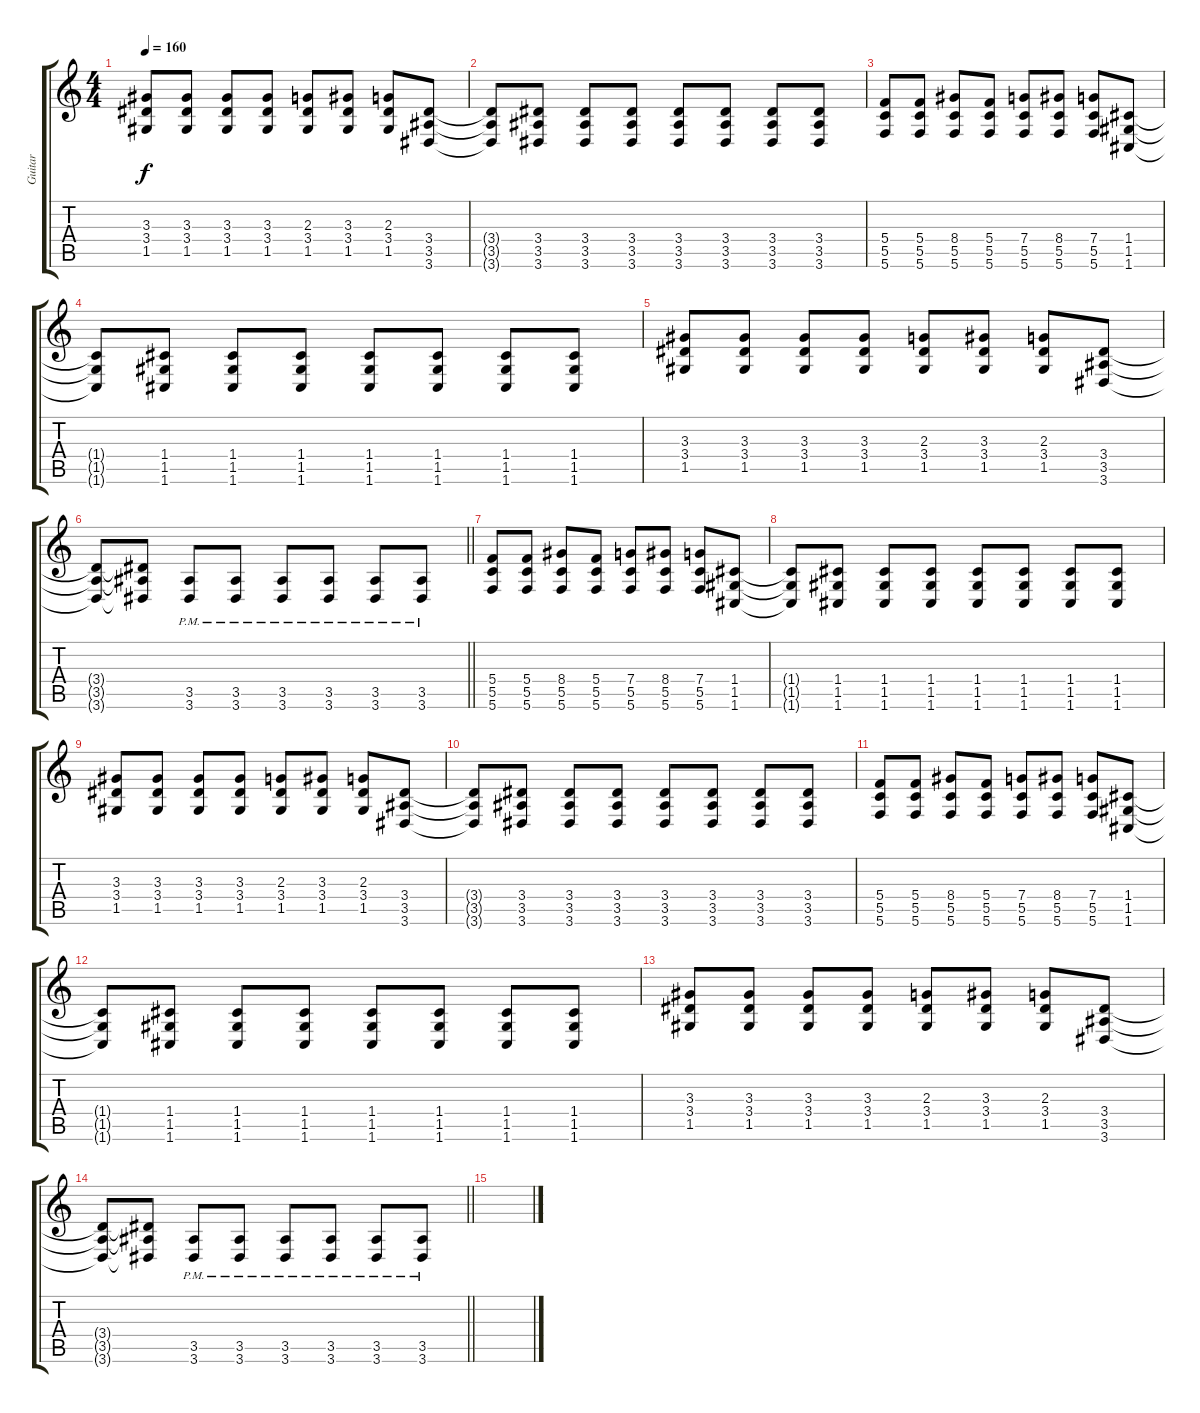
\track ("Guitar" "Guitar") {instrument distortionguitar}
\staff {score tabs}
\tuning (D4 A3 F3 C3 G2 C2) {hide}
\ts (4 4)
\tempo 160
\clef g2
\ks c
(3.3 3.4 1.5).8{dy f} (3.3 3.4 1.5).8 (3.3 3.4 1.5).8 (3.3 3.4 1.5).8 (2.3 3.4 1.5).8 (3.3 3.4 1.5).8 (2.3 3.4 1.5).8 (3.4 3.5 3.6).8 |
(3.4{t} 3.5{t} 3.6{t}).8 (3.4 3.5 3.6).8 (3.4 3.5 3.6).8 (3.4 3.5 3.6).8 (3.4 3.5 3.6).8 (3.4 3.5 3.6).8 (3.4 3.5 3.6).8 (3.4 3.5 3.6).8 |
(5.4 5.5 5.6).8 (5.4 5.5 5.6).8 (8.4 5.5 5.6).8 (5.4 5.5 5.6).8 (7.4 5.5 5.6).8 (8.4 5.5 5.6).8 (7.4 5.5 5.6).8 (1.4 1.5 1.6).8 |
(1.4{t} 1.5{t} 1.6{t}).8 (1.4 1.5 1.6).8 (1.4 1.5 1.6).8 (1.4 1.5 1.6).8 (1.4 1.5 1.6).8 (1.4 1.5 1.6).8 (1.4 1.5 1.6).8 (1.4 1.5 1.6).8 |
(3.3 3.4 1.5).8 (3.3 3.4 1.5).8 (3.3 3.4 1.5).8 (3.3 3.4 1.5).8 (2.3 3.4 1.5).8 (3.3 3.4 1.5).8 (2.3 3.4 1.5).8 (3.4 3.5 3.6).8 |
\barLineRight lightlight
(3.4{t} 3.5{t} 3.6{t}).8 (3.4{t} 3.5{t} 3.6{t}).8 (3.5{pm} 3.6{pm}).8 (3.5{pm} 3.6{pm}).8 (3.5{pm} 3.6{pm}).8 (3.5{pm} 3.6{pm}).8 (3.5{pm} 3.6{pm}).8 (3.5{pm} 3.6{pm}).8 |
(5.4 5.5 5.6).8 (5.4 5.5 5.6).8 (8.4 5.5 5.6).8 (5.4 5.5 5.6).8 (7.4 5.5 5.6).8 (8.4 5.5 5.6).8 (7.4 5.5 5.6).8 (1.4 1.5 1.6).8 |
(1.4{t} 1.5{t} 1.6{t}).8 (1.4 1.5 1.6).8 (1.4 1.5 1.6).8 (1.4 1.5 1.6).8 (1.4 1.5 1.6).8 (1.4 1.5 1.6).8 (1.4 1.5 1.6).8 (1.4 1.5 1.6).8 |
(3.3 3.4 1.5).8 (3.3 3.4 1.5).8 (3.3 3.4 1.5).8 (3.3 3.4 1.5).8 (2.3 3.4 1.5).8 (3.3 3.4 1.5).8 (2.3 3.4 1.5).8 (3.4 3.5 3.6).8 |
(3.4{t} 3.5{t} 3.6{t}).8 (3.4 3.5 3.6).8 (3.4 3.5 3.6).8 (3.4 3.5 3.6).8 (3.4 3.5 3.6).8 (3.4 3.5 3.6).8 (3.4 3.5 3.6).8 (3.4 3.5 3.6).8 |
(5.4 5.5 5.6).8 (5.4 5.5 5.6).8 (8.4 5.5 5.6).8 (5.4 5.5 5.6).8 (7.4 5.5 5.6).8 (8.4 5.5 5.6).8 (7.4 5.5 5.6).8 (1.4 1.5 1.6).8 |
(1.4{t} 1.5{t} 1.6{t}).8 (1.4 1.5 1.6).8 (1.4 1.5 1.6).8 (1.4 1.5 1.6).8 (1.4 1.5 1.6).8 (1.4 1.5 1.6).8 (1.4 1.5 1.6).8 (1.4 1.5 1.6).8 |
(3.3 3.4 1.5).8 (3.3 3.4 1.5).8 (3.3 3.4 1.5).8 (3.3 3.4 1.5).8 (2.3 3.4 1.5).8 (3.3 3.4 1.5).8 (2.3 3.4 1.5).8 (3.4 3.5 3.6).8 |
\barLineRight lightlight
(3.4{t} 3.5{t} 3.6{t}).8 (3.4{t} 3.5{t} 3.6{t}).8 (3.5{pm} 3.6{pm}).8 (3.5{pm} 3.6{pm}).8 (3.5{pm} 3.6{pm}).8 (3.5{pm} 3.6{pm}).8 (3.5{pm} 3.6{pm}).8 (3.5{pm} 3.6{pm}).8 |
\section ("" " ")
